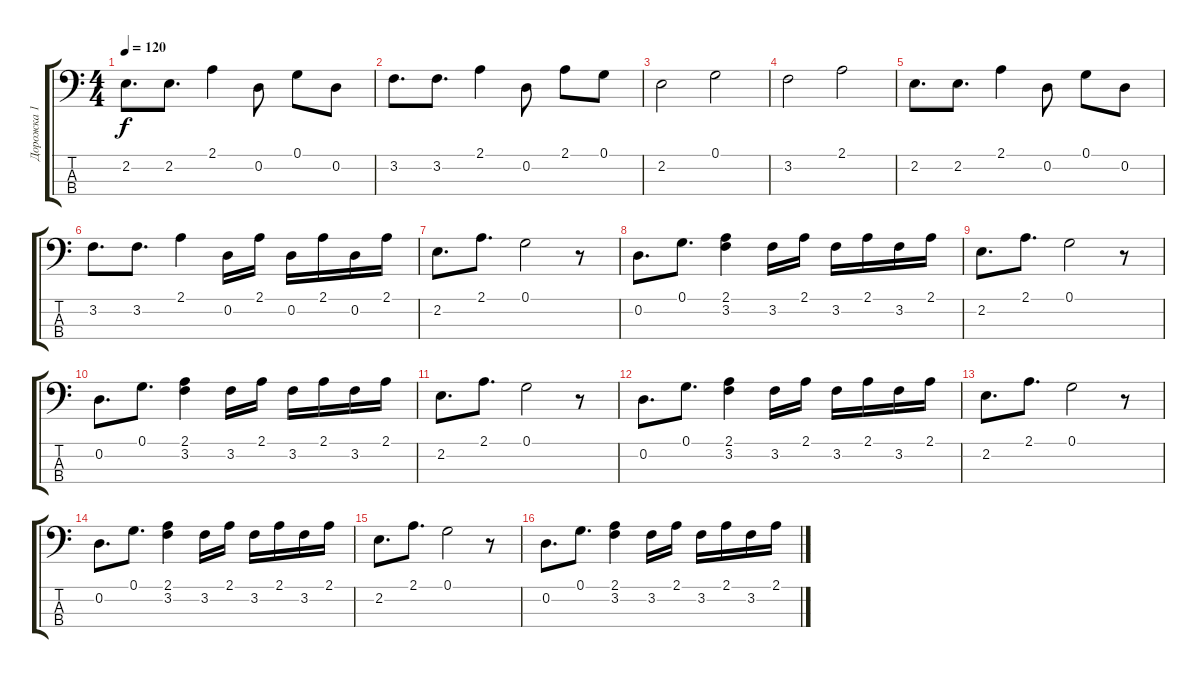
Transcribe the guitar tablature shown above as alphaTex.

\track ("Дорожка 1" "Дорожка 1") {instrument electricbassfinger}
\staff {score tabs}
\tuning (G2 D2 A1 E1) {hide}
\ts (4 4)
\tempo 120
\clef f4
\ks c
2.2.8{d dy f} 2.2.8{d} 2.1.4 0.2.8 0.1.8 0.2.8 |
3.2.8{d} 3.2.8{d} 2.1.4 0.2.8 2.1.8 0.1.8 |
2.2.2 0.1.2 |
3.2.2 2.1.2 |
2.2.8{d} 2.2.8{d} 2.1.4 0.2.8 0.1.8 0.2.8 |
3.2.8{d} 3.2.8{d} 2.1.4 0.2.16 2.1.16 0.2.16 2.1.16 0.2.16 2.1.16 |
2.2.8{d} 2.1.8{d} 0.1.2 r.8 |
0.2.8{d} 0.1.8{d} (2.1 3.2).4 3.2.16 2.1.16 3.2.16 2.1.16 3.2.16 2.1.16 |
2.2.8{d} 2.1.8{d} 0.1.2 r.8 |
0.2.8{d} 0.1.8{d} (2.1 3.2).4 3.2.16 2.1.16 3.2.16 2.1.16 3.2.16 2.1.16 |
2.2.8{d} 2.1.8{d} 0.1.2 r.8 |
0.2.8{d} 0.1.8{d} (2.1 3.2).4 3.2.16 2.1.16 3.2.16 2.1.16 3.2.16 2.1.16 |
2.2.8{d} 2.1.8{d} 0.1.2 r.8 |
0.2.8{d} 0.1.8{d} (2.1 3.2).4 3.2.16 2.1.16 3.2.16 2.1.16 3.2.16 2.1.16 |
2.2.8{d} 2.1.8{d} 0.1.2 r.8 |
0.2.8{d} 0.1.8{d} (2.1 3.2).4 3.2.16 2.1.16 3.2.16 2.1.16 3.2.16 2.1.16
